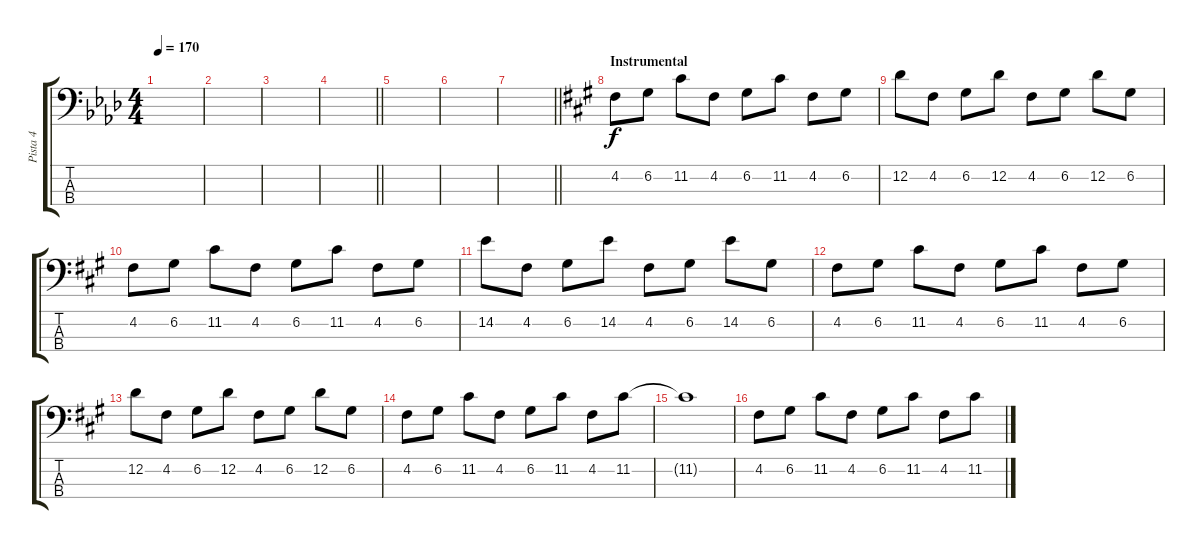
\track ("Pista 4" "Pista 4") {instrument electricbassfinger}
\staff {score tabs}
\tuning (G2 D2 A1 E1) {hide}
\ts (4 4)
\tempo 170
\clef f4
\ks fminor
|
|
|
\barLineRight lightlight
|
|
|
\barLineRight lightlight
|
\section ("" "Instrumental")
\ks f#minor
4.2.8 6.2.8 11.2.8 4.2.8 6.2.8 11.2.8 4.2.8 6.2.8 |
12.2.8 4.2.8 6.2.8 12.2.8 4.2.8 6.2.8 12.2.8 6.2.8 |
4.2.8 6.2.8 11.2.8 4.2.8 6.2.8 11.2.8 4.2.8 6.2.8 |
14.2.8 4.2.8 6.2.8 14.2.8 4.2.8 6.2.8 14.2.8 6.2.8 |
4.2.8 6.2.8 11.2.8 4.2.8 6.2.8 11.2.8 4.2.8 6.2.8 |
12.2.8 4.2.8 6.2.8 12.2.8 4.2.8 6.2.8 12.2.8 6.2.8 |
4.2.8 6.2.8 11.2.8 4.2.8 6.2.8 11.2.8 4.2.8 11.2.8 |
11.2{t}.1 |
4.2.8 6.2.8 11.2.8 4.2.8 6.2.8 11.2.8 4.2.8 11.2.8
